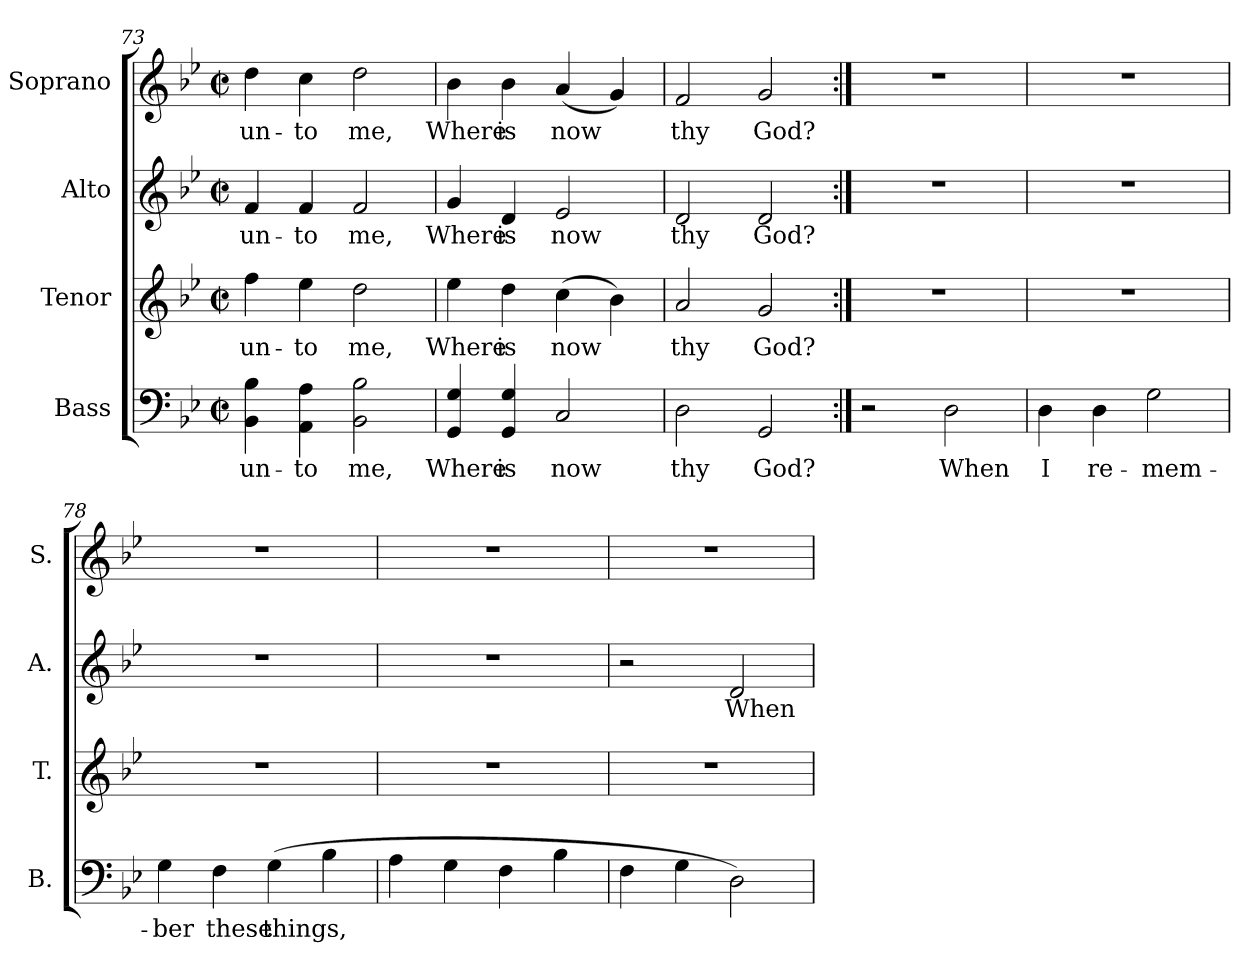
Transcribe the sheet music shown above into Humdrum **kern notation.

**kern	**text	**kern	**text	**kern	**text	**kern	**text
*part4	*part4	*part3	*part3	*part2	*part2	*part1	*part1
*staff4	*staff4	*staff3	*staff3	*staff2	*staff2	*staff1	*staff1
*I"Bass	*	*I"Tenor	*	*I"Alto	*	*I"Soprano	*
*I'B.	*	*I'T.	*	*I'A.	*	*I'S.	*
*clefF4	*	*clefG2	*	*clefG2	*	*clefG2	*
*k[b-e-]	*	*k[b-e-]	*	*k[b-e-]	*	*k[b-e-]	*
*g:	*	*g:	*	*g:	*	*g:	*
*M2/2	*	*M2/2	*	*M2/2	*	*M2/2	*
*met(c|)	*	*met(c|)	*	*met(c|)	*	*met(c|)	*
=73	=73	=73	=73	=73	=73	=73	=73
!	!LO:LY:b:color=#000000	!	!	!	!	!	!
!	!	!	!LO:LY:b:color=#000000	!	!	!	!
!	!	!	!	!	!LO:LY:b:color=#000000	!	!
!	!	!	!	!	!	!	!LO:LY:b:color=#000000
4BB-i\ 4B-i	un-	4ffi\	un-	4fi/	un-	4ddi\	un-
!	!LO:LY:b:color=#000000	!	!	!	!	!	!
!	!	!	!LO:LY:b:color=#000000	!	!	!	!
!	!	!	!	!	!LO:LY:b:color=#000000	!	!
!	!	!	!	!	!	!	!LO:LY:b:color=#000000
4AAi\ 4Ai	-to	4ee-i\	-to	4fi/	-to	4cci\	-to
!	!LO:LY:b:color=#000000	!	!	!	!	!	!
!	!	!	!LO:LY:b:color=#000000	!	!	!	!
!	!	!	!	!	!LO:LY:b:color=#000000	!	!
!	!	!	!	!	!	!	!LO:LY:b:color=#000000
2BB-i\ 2B-i	me,	2ddi\	me,	2fi/	me,	2ddi\	me,
=74	=74	=74	=74	=74	=74	=74	=74
!	!LO:LY:b:color=#000000	!	!	!	!	!	!
!	!	!	!LO:LY:b:color=#000000	!	!	!	!
!	!	!	!	!	!LO:LY:b:color=#000000	!	!
!	!	!	!	!	!	!	!LO:LY:b:color=#000000
4GGi/ 4Gi	Where	4ee-i\	Where	4gi/	Where	4b-i\	Where
!	!LO:LY:b:color=#000000	!	!	!	!	!	!
!	!	!	!LO:LY:b:color=#000000	!	!	!	!
!	!	!	!	!	!LO:LY:b:color=#000000	!	!
!	!	!	!	!	!	!	!LO:LY:b:color=#000000
4GGi/ 4Gi	is	4ddi\	is	4di/	is	4b-i\	is
!	!LO:LY:b:color=#000000	!	!	!	!	!	!
!	!	!	!LO:LY:b:color=#000000	!	!	!	!
!	!	!	!	!	!LO:LY:b:color=#000000	!	!
!	!	!	!	!	!	!	!LO:LY:b:color=#000000
2Ci/	now	(4cci\	now	2e-i/	now	(4ai/	now
.	.	4b-i\)	.	.	.	4gi/)	.
=75	=75	=75	=75	=75	=75	=75	=75
!	!LO:LY:b:color=#000000	!	!	!	!	!	!
!	!	!	!LO:LY:b:color=#000000	!	!	!	!
!	!	!	!	!	!LO:LY:b:color=#000000	!	!
!	!	!	!	!	!	!	!LO:LY:b:color=#000000
2Di\	thy	2ai/	thy	2di/	thy	2fi/	thy
!	!LO:LY:b:color=#000000	!	!	!	!	!	!
!	!	!	!LO:LY:b:color=#000000	!	!	!	!
!	!	!	!	!	!LO:LY:b:color=#000000	!	!
!	!	!	!	!	!	!	!LO:LY:b:color=#000000
2GGi/	God?	2gi/	God?	2di/	God?	2gi/	God?
=76:|!	=76:|!	=76:|!	=76:|!	=76:|!	=76:|!	=76:|!	=76:|!
2r	.	1r	.	1r	.	1r	.
!	!LO:LY:b:color=#000000	!	!	!	!	!	!
2Di\	When	.	.	.	.	.	.
!!LO:PB:g=z
=77	=77	=77	=77	=77	=77	=77	=77
!	!LO:LY:b:color=#000000	!	!	!	!	!	!
4Di\	I	1r	.	1r	.	1r	.
!	!LO:LY:b:color=#000000	!	!	!	!	!	!
4Di\	re-	.	.	.	.	.	.
!	!LO:LY:b:color=#000000	!	!	!	!	!	!
2Gi\	-mem-	.	.	.	.	.	.
=78	=78	=78	=78	=78	=78	=78	=78
!	!LO:LY:b:color=#000000	!	!	!	!	!	!
4Gi\	-ber	1r	.	1r	.	1r	.
!	!LO:LY:b:color=#000000	!	!	!	!	!	!
4Fi\	these	.	.	.	.	.	.
!	!LO:LY:b:color=#000000	!	!	!	!	!	!
(4Gi\	things,	.	.	.	.	.	.
4B-i\	.	.	.	.	.	.	.
=79	=79	=79	=79	=79	=79	=79	=79
4Ai\	.	1r	.	1r	.	1r	.
4Gi\	.	.	.	.	.	.	.
4Fi\	.	.	.	.	.	.	.
4B-i\	.	.	.	.	.	.	.
=80	=80	=80	=80	=80	=80	=80	=80
4Fi\	.	1r	.	2r	.	1r	.
4Gi\	.	.	.	.	.	.	.
!	!	!	!	!	!LO:LY:b:color=#000000	!	!
2Di\)	.	.	.	2di/	When	.	.
=	=	=	=	=	=	=	=
*-	*-	*-	*-	*-	*-	*-	*-
